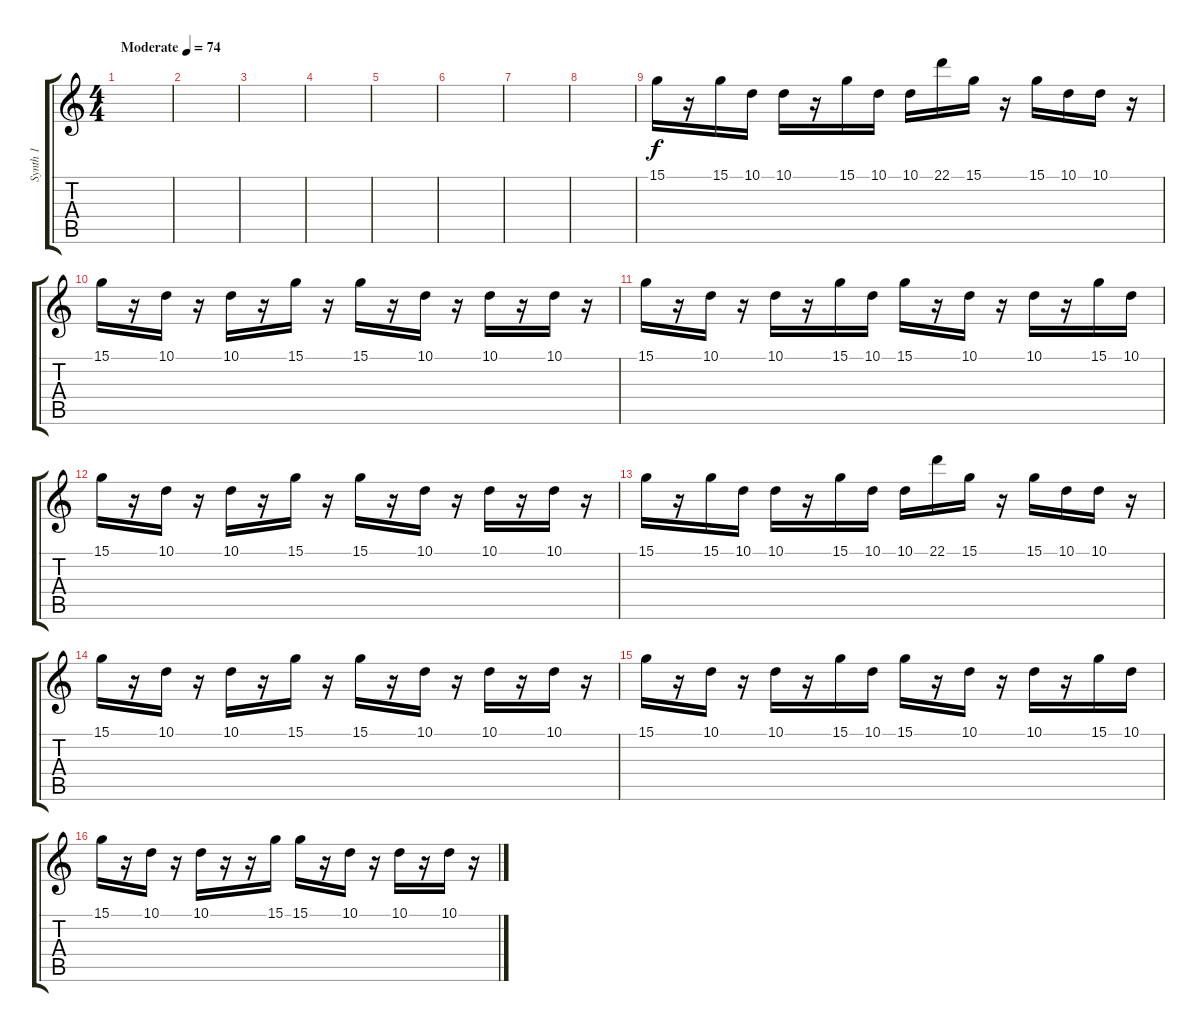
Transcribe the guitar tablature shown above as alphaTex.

\track ("Synth 1" "Synth 1") {instrument lead8bassandlead}
\staff {score tabs}
\tuning (E4 B3 G3 D3 A2 E2) {hide}
\ts (4 4)
\tempo (74 "Moderate")
\clef g2
\ks c
|
|
|
|
|
|
|
|
15.1.16 r.16 15.1.16 10.1.16 10.1.16 r.16 15.1.16 10.1.16 10.1.16 22.1.16 15.1.16 r.16 15.1.16 10.1.16 10.1.16 r.16 |
15.1.16 r.16 10.1.16 r.16 10.1.16 r.16 15.1.16 r.16 15.1.16 r.16 10.1.16 r.16 10.1.16 r.16 10.1.16 r.16 |
15.1.16 r.16 10.1.16 r.16 10.1.16 r.16 15.1.16 10.1.16 15.1.16 r.16 10.1.16 r.16 10.1.16 r.16 15.1.16 10.1.16 |
15.1.16 r.16 10.1.16 r.16 10.1.16 r.16 15.1.16 r.16 15.1.16 r.16 10.1.16 r.16 10.1.16 r.16 10.1.16 r.16 |
15.1.16 r.16 15.1.16 10.1.16 10.1.16 r.16 15.1.16 10.1.16 10.1.16 22.1.16 15.1.16 r.16 15.1.16 10.1.16 10.1.16 r.16 |
15.1.16 r.16 10.1.16 r.16 10.1.16 r.16 15.1.16 r.16 15.1.16 r.16 10.1.16 r.16 10.1.16 r.16 10.1.16 r.16 |
15.1.16 r.16 10.1.16 r.16 10.1.16 r.16 15.1.16 10.1.16 15.1.16 r.16 10.1.16 r.16 10.1.16 r.16 15.1.16 10.1.16 |
15.1.16 r.16 10.1.16 r.16 10.1.16 r.16 r.16 15.1.16 15.1.16 r.16 10.1.16 r.16 10.1.16 r.16 10.1.16 r.16
